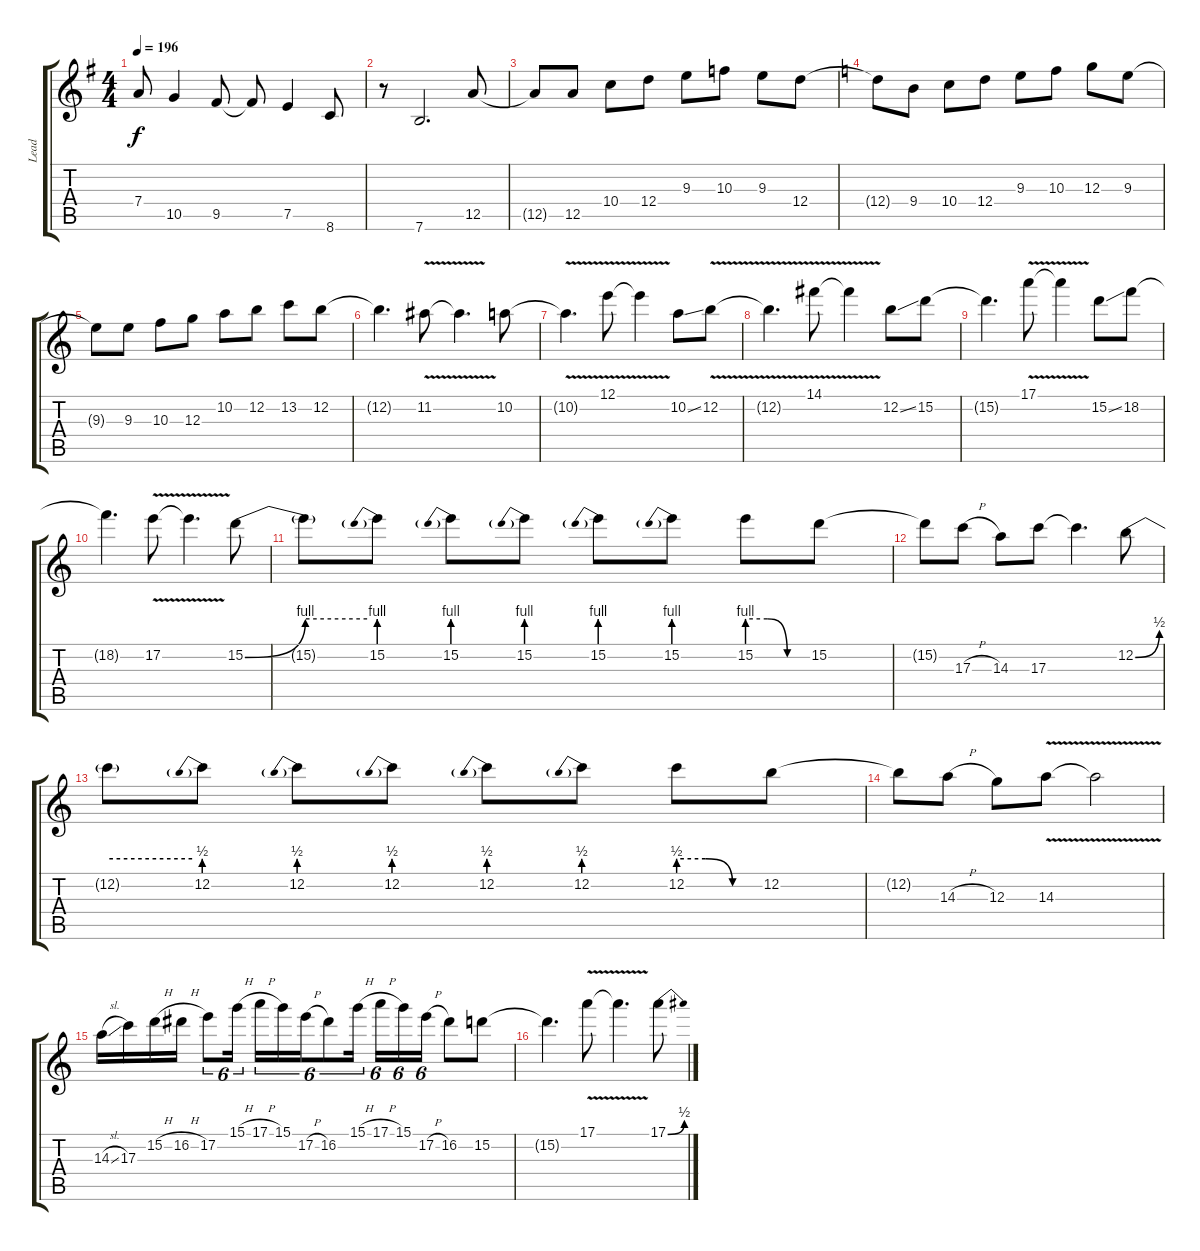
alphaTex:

\track ("Lead" "Lead") {instrument distortionguitar}
\staff {score tabs}
\tuning (E4 B3 G3 D3 A2 E2) {hide}
\ts (4 4)
\tempo 196
\clef g2
\ks g
7.4{t}.8{dy f} 10.5.4 9.5.8 9.5{t}.8 7.5.4 8.6.8 |
r.8 7.6.2{d} 12.5.8 |
12.5{t}.8 12.5.8 10.4.8 12.4.8 9.3.8 10.3.8 9.3.8 12.4.8 |
\ks c
12.4{t}.8 9.4.8 10.4.8 12.4.8 9.3.8 10.3.8 12.3.8 9.3.8 |
9.3{t}.8 9.3.8 10.3.8 12.3.8 10.2.8 12.2.8 13.2.8 12.2.8 |
12.2{t}.4{d} 11.2{v}.8 11.2{v t}.4{d} 10.2.8 |
10.2{v t}.4{d} 12.1{v}.8 12.1{v t}.4 10.2{ss}.8 12.2{v}.8 |
12.2{v t}.4{d} 14.1{v}.8 14.1{v t}.4 12.2{ss}.8 15.2.8 |
15.2{t}.4{d} 17.1{v}.8 17.1{v t}.4 15.2{ss}.8 18.2.8 |
18.2{t}.4{d} 17.2{v}.8 17.2{v t}.4{d} 15.2{be (bend 0 0 60 4)}.8 |
15.2{be (hold 0 4 60 4) t}.8 15.2{be (prebend 0 4 60 4)}.8 15.2{be (prebend 0 4 60 4)}.8 15.2{be (prebend 0 4 60 4)}.8 15.2{be (prebend 0 4 60 4)}.8 15.2{be (prebend 0 4 60 4)}.8 15.2{be (custom 0 4 20 4 40 0 60 0)}.8 15.2.8 |
15.2{t}.8 17.3{h}.8 14.3.8 17.3.8 17.3{t}.4{d} 12.2{be (bend 0 0 60 2)}.8 |
12.2{be (hold 0 2 60 2) t}.8 12.2{be (prebend 0 2 60 2)}.8 12.2{be (prebend 0 2 60 2)}.8 12.2{be (prebend 0 2 60 2)}.8 12.2{be (prebend 0 2 60 2)}.8 12.2{be (prebend 0 2 60 2)}.8 12.2{be (custom 0 2 20 2 40 0 60 0)}.8 12.2.8 |
12.2{t}.8 14.3{h}.8 12.3.8 14.3{v}.8 14.3{v t}.2 |
14.3{sl}.16 17.3.16 15.2{h}.16 16.2{h}.16 17.2.8{tu (6 4)} 15.1{h}.16{tu (6 4) beam splitsecondary} 17.1{h}.16{tu (6 4)} 15.1.16{tu (6 4)} 17.2{h}.16{tu (6 4)} 16.2.8{tu (6 4)} 15.1{h}.16{tu (6 4) beam splitsecondary} 17.1{h}.16{tu (6 4)} 15.1.16{tu (6 4)} 17.2{h}.16{tu (6 4)} 16.2.8 15.2.8 |
15.2{t}.4{d} 17.1{v}.8 17.1{v t}.4{d} 17.1{be (bend 0 0 60 2)}.8
